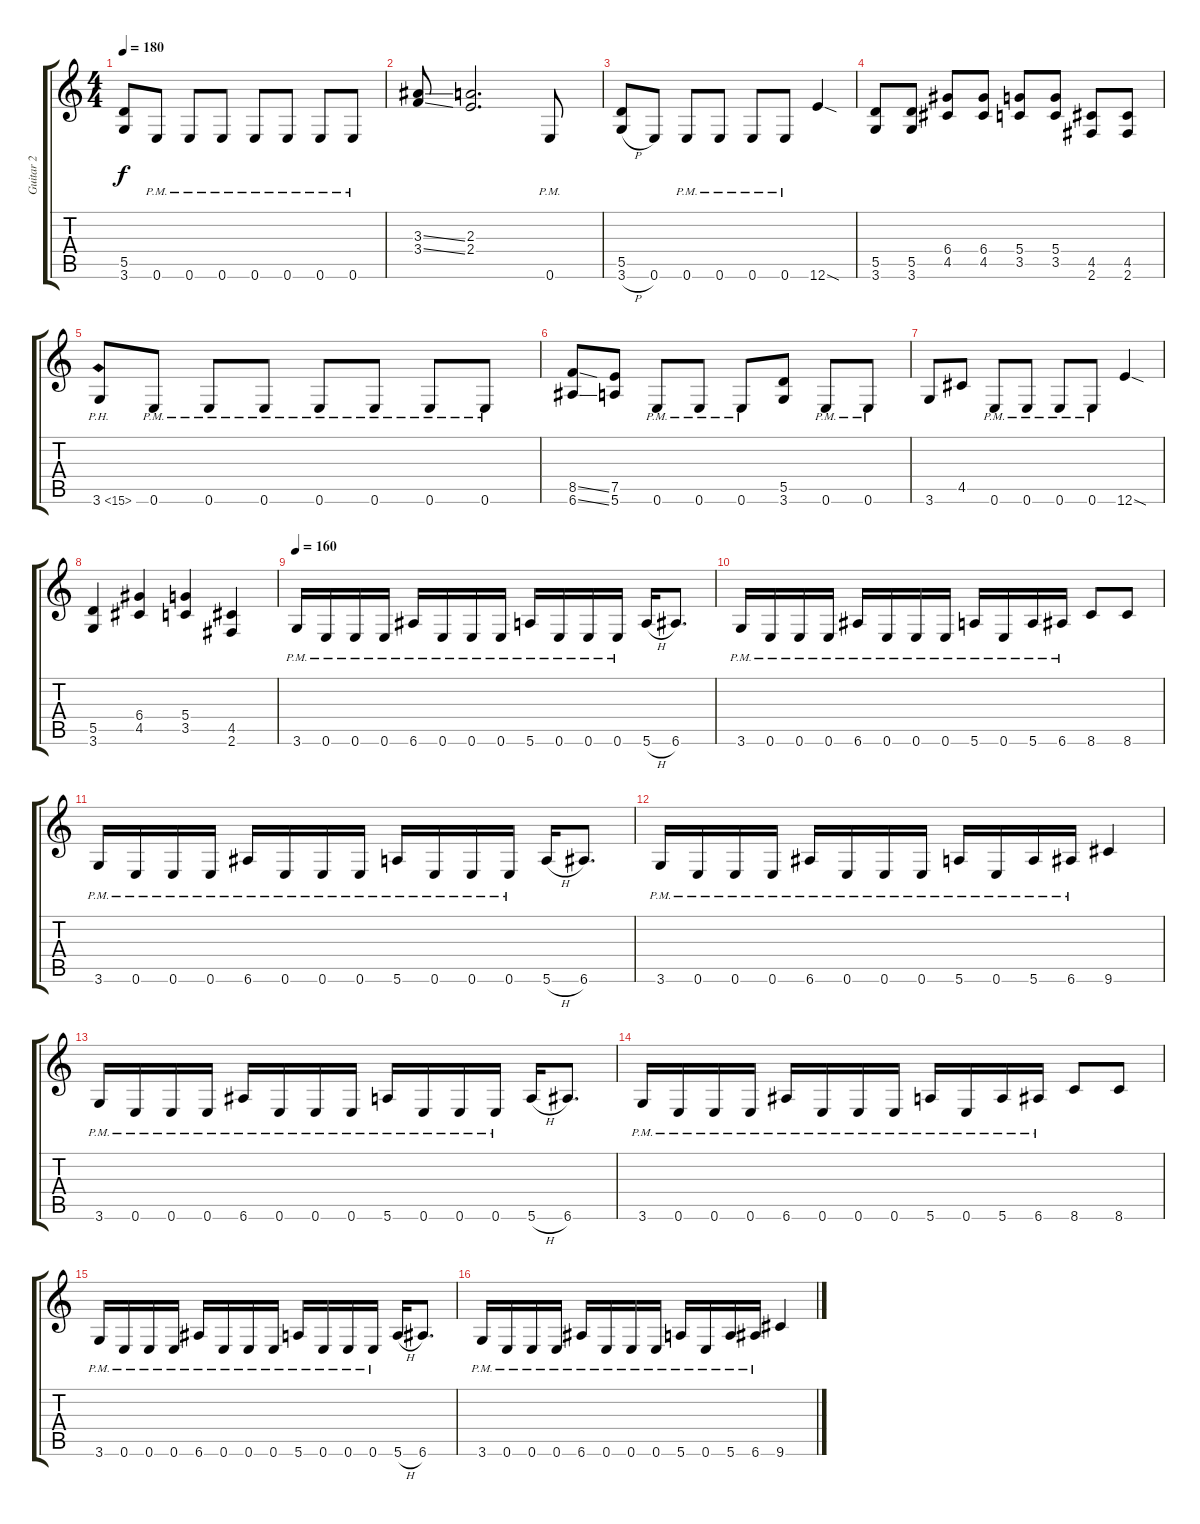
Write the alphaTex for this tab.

\track ("Guitar 2" "Guitar 2") {instrument distortionguitar}
\staff {score tabs}
\tuning (E4 B3 G3 D3 A2 E2) {hide}
\ts (4 4)
\tempo 180
\clef g2
\ks c
(5.5 3.6).8{dy f} 0.6{pm}.8 0.6{pm}.8 0.6{pm}.8 0.6{pm}.8 0.6{pm}.8 0.6{pm}.8 0.6{pm}.8 |
(3.3{ss} 3.4{ss}).8 (2.3 2.4).2{d} 0.6{pm}.8 |
(5.5 3.6{h}).8 0.6.8 0.6{pm}.8 0.6{pm}.8 0.6{pm}.8 0.6{pm}.8 12.6{sod}.4 |
(5.5 3.6).8 (5.5 3.6).8 (6.4 4.5).8 (6.4 4.5).8 (5.4 3.5).8 (5.4 3.5).8 (4.5 2.6).8 (4.5 2.6).8 |
3.6{ph 12}.8 0.6{pm}.8 0.6{pm}.8 0.6{pm}.8 0.6{pm}.8 0.6{pm}.8 0.6{pm}.8 0.6{pm}.8 |
(8.5{ss} 6.6{ss}).8 (7.5 5.6).8 0.6{pm}.8 0.6{pm}.8 0.6{pm}.8 (5.5 3.6).8 0.6{pm}.8 0.6{pm}.8 |
3.6.8 4.5.8 0.6{pm}.8 0.6{pm}.8 0.6{pm}.8 0.6{pm}.8 12.6{sod}.4 |
(5.5 3.6).4 (6.4 4.5).4 (5.4 3.5).4 (4.5 2.6).4 |
\tempo 160
3.6{pm}.16 0.6{pm}.16 0.6{pm}.16 0.6{pm}.16 6.6{pm}.16 0.6{pm}.16 0.6{pm}.16 0.6{pm}.16 5.6{pm}.16 0.6{pm}.16 0.6{pm}.16 0.6{pm}.16 5.6{h}.16 6.6.8{d} |
3.6{pm}.16 0.6{pm}.16 0.6{pm}.16 0.6{pm}.16 6.6{pm}.16 0.6{pm}.16 0.6{pm}.16 0.6{pm}.16 5.6{pm}.16 0.6{pm}.16 5.6{pm}.16 6.6{pm}.16 8.6.8 8.6.8 |
3.6{pm}.16 0.6{pm}.16 0.6{pm}.16 0.6{pm}.16 6.6{pm}.16 0.6{pm}.16 0.6{pm}.16 0.6{pm}.16 5.6{pm}.16 0.6{pm}.16 0.6{pm}.16 0.6{pm}.16 5.6{h}.16 6.6.8{d} |
3.6{pm}.16 0.6{pm}.16 0.6{pm}.16 0.6{pm}.16 6.6{pm}.16 0.6{pm}.16 0.6{pm}.16 0.6{pm}.16 5.6{pm}.16 0.6{pm}.16 5.6{pm}.16 6.6{pm}.16 9.6.4 |
3.6{pm}.16 0.6{pm}.16 0.6{pm}.16 0.6{pm}.16 6.6{pm}.16 0.6{pm}.16 0.6{pm}.16 0.6{pm}.16 5.6{pm}.16 0.6{pm}.16 0.6{pm}.16 0.6{pm}.16 5.6{h}.16 6.6.8{d} |
3.6{pm}.16 0.6{pm}.16 0.6{pm}.16 0.6{pm}.16 6.6{pm}.16 0.6{pm}.16 0.6{pm}.16 0.6{pm}.16 5.6{pm}.16 0.6{pm}.16 5.6{pm}.16 6.6{pm}.16 8.6.8 8.6.8 |
3.6{pm}.16 0.6{pm}.16 0.6{pm}.16 0.6{pm}.16 6.6{pm}.16 0.6{pm}.16 0.6{pm}.16 0.6{pm}.16 5.6{pm}.16 0.6{pm}.16 0.6{pm}.16 0.6{pm}.16 5.6{h}.16 6.6.8{d} |
3.6{pm}.16 0.6{pm}.16 0.6{pm}.16 0.6{pm}.16 6.6{pm}.16 0.6{pm}.16 0.6{pm}.16 0.6{pm}.16 5.6{pm}.16 0.6{pm}.16 5.6{pm}.16 6.6{pm}.16 9.6.4
